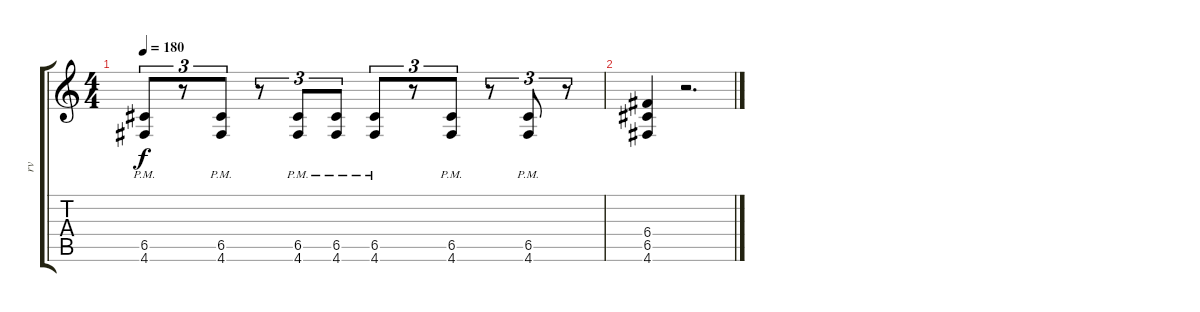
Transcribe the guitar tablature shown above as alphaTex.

\track ("rv" "rv") {instrument overdrivenguitar}
\staff {score tabs}
\tuning (D4 A3 F3 C3 G2 D2) {hide}
\ts (4 4)
\tempo 180
\clef g2
\ks c
(6.5{pm} 4.6).8{tu (3 2) dy f} r.8{tu (3 2)} (6.5{pm} 4.6).8{tu (3 2)} r.8{tu (3 2)} (6.5{pm} 4.6).8{tu (3 2)} (6.5{pm} 4.6).8{tu (3 2)} (6.5{pm} 4.6).8{tu (3 2)} r.8{tu (3 2)} (6.5{pm} 4.6).8{tu (3 2)} r.8{tu (3 2)} (6.5{pm} 4.6).8{tu (3 2)} r.8{tu (3 2)} |
(6.4 6.5 4.6).4 r.2{d}
